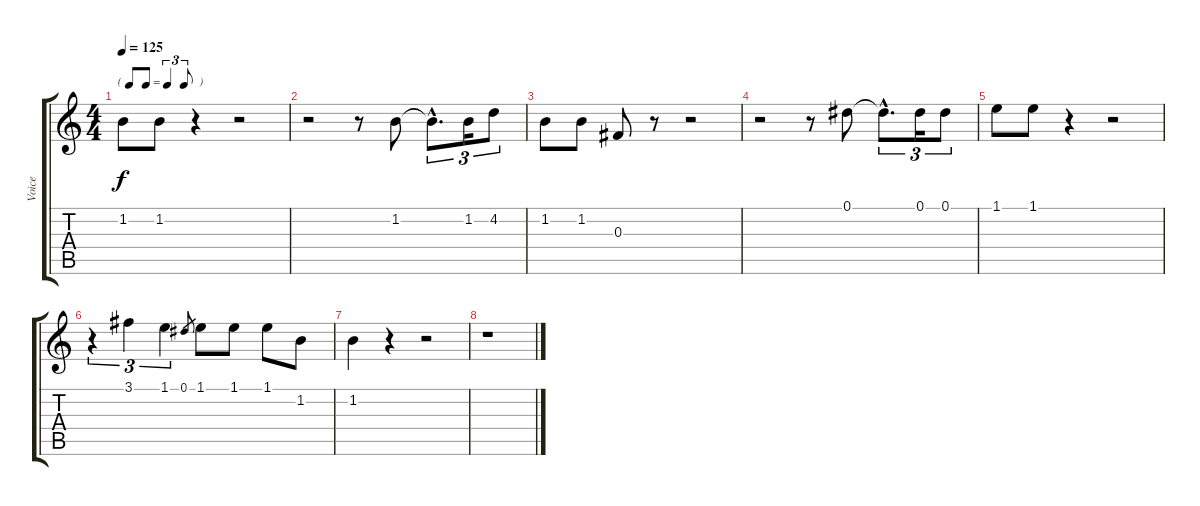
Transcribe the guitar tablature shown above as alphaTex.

\track ("Voice" "Voice") {instrument electricguitarjazz}
\staff {score tabs}
\tuning (Eb4 Bb3 Gb3 Db3 Ab2 Eb2) {hide}
\ts (4 4)
\tf triplet8th
\tempo 125
\clef g2
\ks c
1.2.8{dy f} 1.2.8 r.4 r.2 |
r.2 r.8 1.2.8 1.2{hac t}.8{d tu (3 2)} 1.2.16{tu (3 2)} 4.2.8{tu (3 2)} |
1.2.8 1.2.8 0.3.8 r.8 r.2 |
r.2 r.8 0.1.8 0.1{hac t}.8{d tu (3 2)} 0.1.16{tu (3 2)} 0.1.8{tu (3 2)} |
1.1.8 1.1.8 r.4 r.2 |
r.4{tu (3 2)} 3.1.4{tu (3 2)} 1.1.4{tu (3 2)} 0.1.8{gr} 1.1.8 1.1.8 1.1.8 1.2.8 |
1.2.4 r.4 r.2 |
r.1
